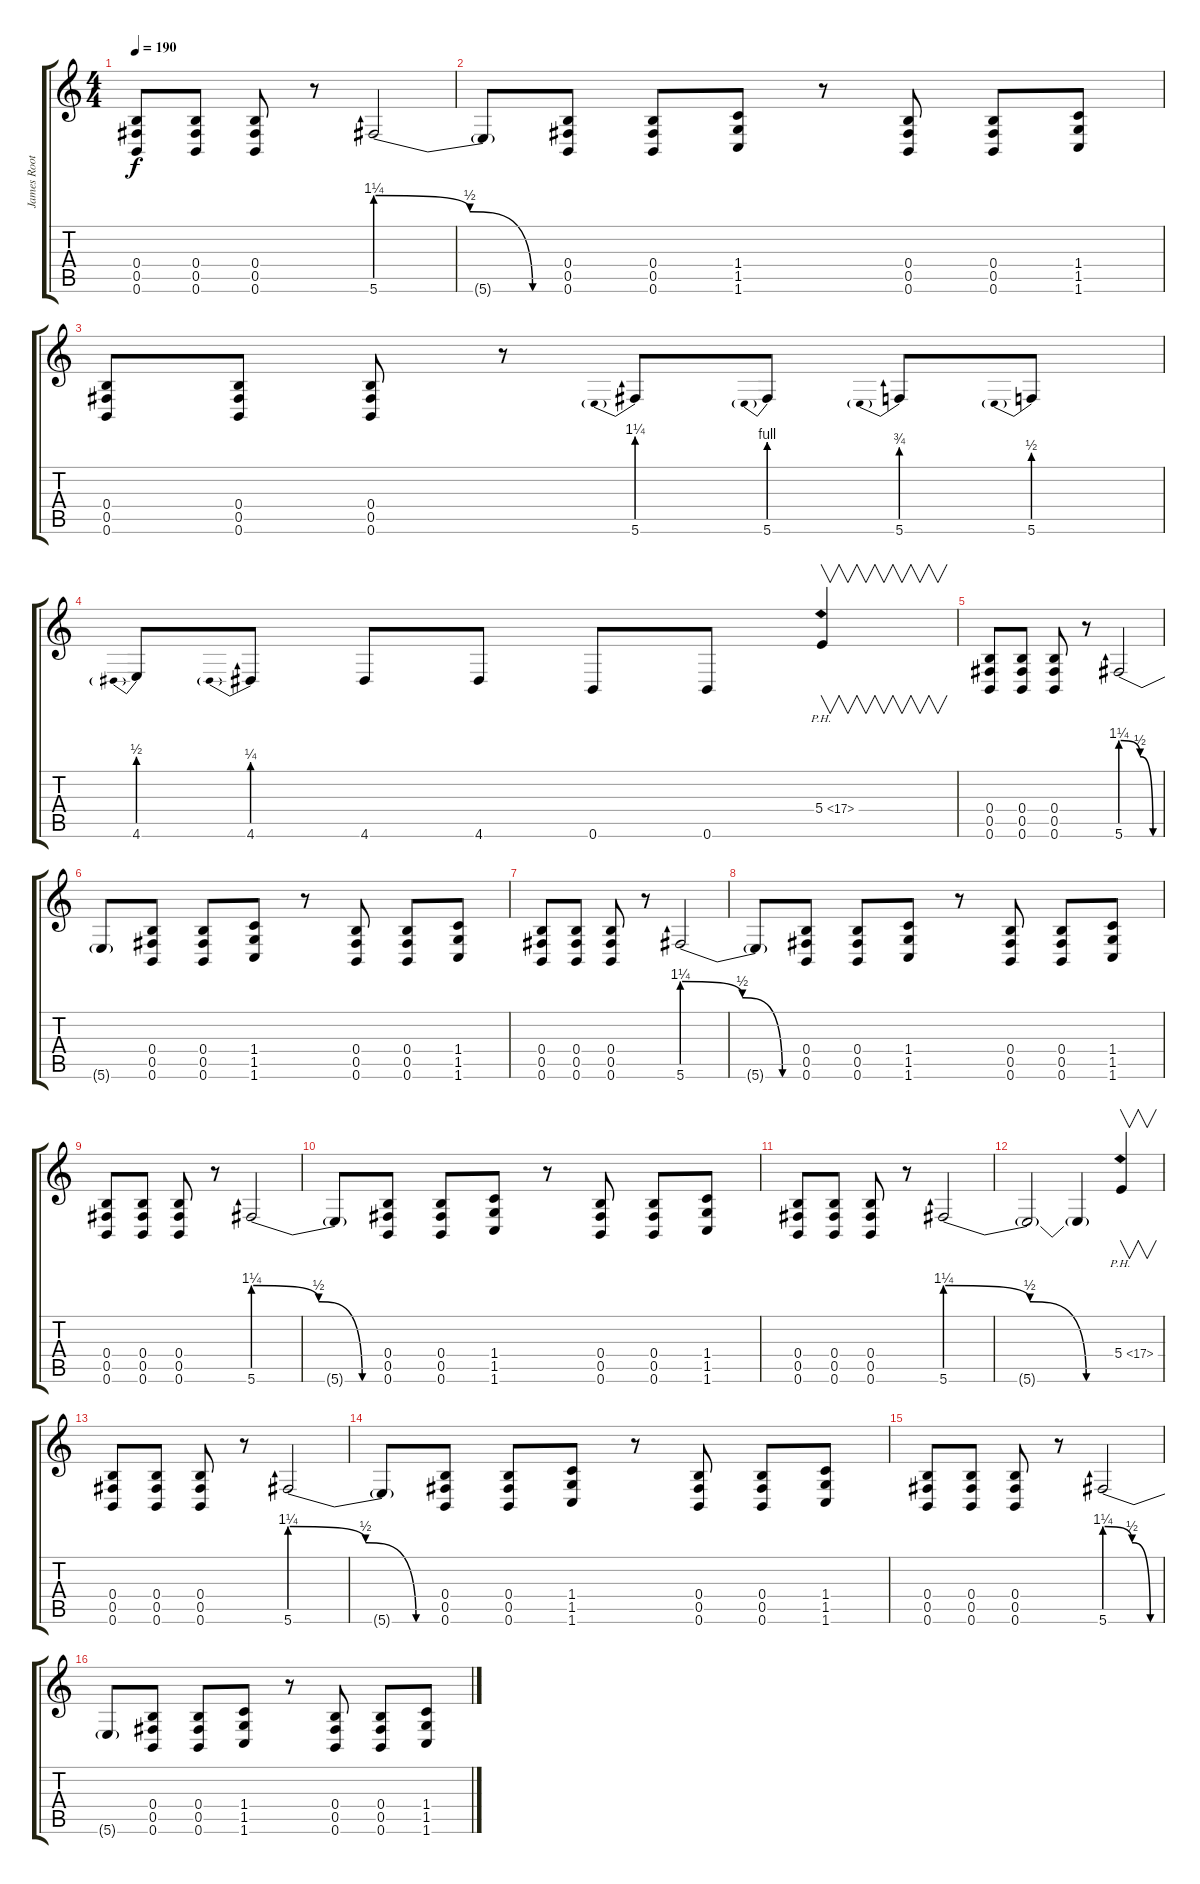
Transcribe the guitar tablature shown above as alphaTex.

\track ("James Root" "James Root") {instrument distortionguitar}
\staff {score tabs}
\tuning (Db4 Ab3 E3 B2 Gb2 B1) {hide}
\ts (4 4)
\tempo 190
\clef g2
\ks c
(0.4 0.5 0.6).8{dy f} (0.4 0.5 0.6).8 (0.4 0.5 0.6).8 r.8 5.6{be (custom 0 5 30 2 50 0 60 0)}.2 |
5.6{t}.8 (0.4 0.5 0.6).8 (0.4 0.5 0.6).8 (1.4 1.5 1.6).8 r.8 (0.4 0.5 0.6).8 (0.4 0.5 0.6).8 (1.4 1.5 1.6).8 |
(0.4 0.5 0.6).8 (0.4 0.5 0.6).8 (0.4 0.5 0.6).8 r.8 5.6{be (prebend 0 5 60 5)}.8 5.6{be (prebend 0 4 60 4)}.8 5.6{be (prebend 0 3 60 3)}.8 5.6{be (prebend 0 2 60 2)}.8 |
4.6{be (prebend 0 2 60 2)}.8 4.6{be (prebend 0 1 60 1)}.8 4.6.8 4.6.8 0.6.8 0.6.8 5.4{ph 12}.4{v} |
(0.4 0.5 0.6).8 (0.4 0.5 0.6).8 (0.4 0.5 0.6).8 r.8 5.6{be (custom 0 5 30 2 50 0 60 0)}.2 |
5.6{t}.8 (0.4 0.5 0.6).8 (0.4 0.5 0.6).8 (1.4 1.5 1.6).8 r.8 (0.4 0.5 0.6).8 (0.4 0.5 0.6).8 (1.4 1.5 1.6).8 |
(0.4 0.5 0.6).8 (0.4 0.5 0.6).8 (0.4 0.5 0.6).8 r.8 5.6{be (custom 0 5 30 2 50 0 60 0)}.2 |
5.6{t}.8 (0.4 0.5 0.6).8 (0.4 0.5 0.6).8 (1.4 1.5 1.6).8 r.8 (0.4 0.5 0.6).8 (0.4 0.5 0.6).8 (1.4 1.5 1.6).8 |
(0.4 0.5 0.6).8 (0.4 0.5 0.6).8 (0.4 0.5 0.6).8 r.8 5.6{be (custom 0 5 30 2 50 0 60 0)}.2 |
5.6{t}.8 (0.4 0.5 0.6).8 (0.4 0.5 0.6).8 (1.4 1.5 1.6).8 r.8 (0.4 0.5 0.6).8 (0.4 0.5 0.6).8 (1.4 1.5 1.6).8 |
(0.4 0.5 0.6).8 (0.4 0.5 0.6).8 (0.4 0.5 0.6).8 r.8 5.6{be (custom 0 5 30 2 50 0 60 0)}.2 |
5.6{t}.2 5.6{t}.4 5.4{ph 12}.4{v} |
(0.4 0.5 0.6).8 (0.4 0.5 0.6).8 (0.4 0.5 0.6).8 r.8 5.6{be (custom 0 5 30 2 50 0 60 0)}.2 |
5.6{t}.8 (0.4 0.5 0.6).8 (0.4 0.5 0.6).8 (1.4 1.5 1.6).8 r.8 (0.4 0.5 0.6).8 (0.4 0.5 0.6).8 (1.4 1.5 1.6).8 |
(0.4 0.5 0.6).8 (0.4 0.5 0.6).8 (0.4 0.5 0.6).8 r.8 5.6{be (custom 0 5 30 2 50 0 60 0)}.2 |
5.6{t}.8 (0.4 0.5 0.6).8 (0.4 0.5 0.6).8 (1.4 1.5 1.6).8 r.8 (0.4 0.5 0.6).8 (0.4 0.5 0.6).8 (1.4 1.5 1.6).8
